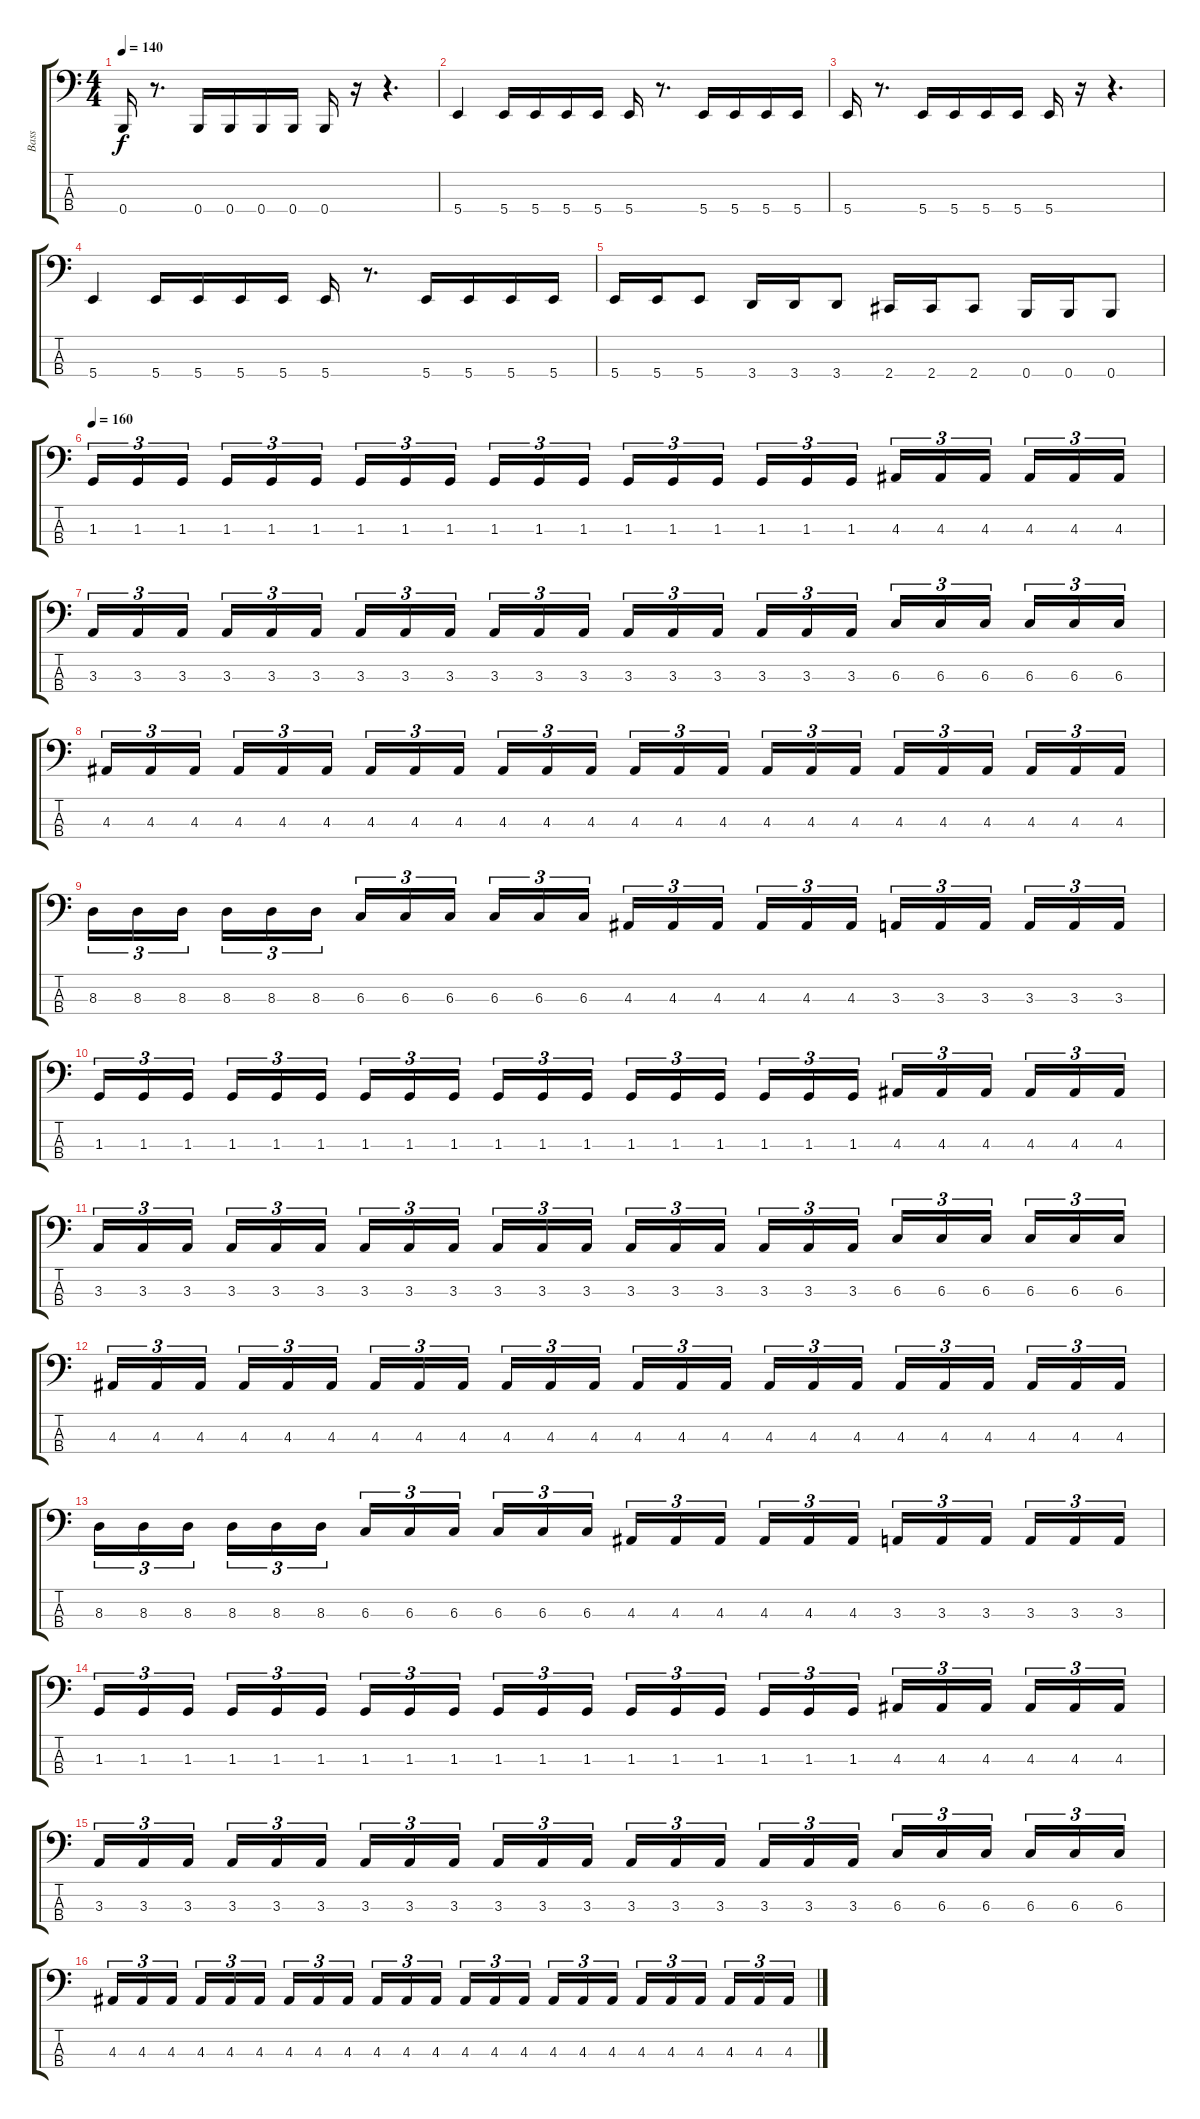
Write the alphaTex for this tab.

\track ("Bass" "Bass") {instrument electricbassfinger}
\staff {score tabs}
\tuning (E2 B1 Gb1 B0) {hide}
\ts (4 4)
\tempo 140
\clef f4
\ks c
0.4.16{dy f} r.8{d} 0.4.16 0.4.16 0.4.16 0.4.16 0.4.16 r.16 r.4{d} |
5.4.4 5.4.16 5.4.16 5.4.16 5.4.16 5.4.16 r.8{d} 5.4.16 5.4.16 5.4.16 5.4.16 |
5.4.16 r.8{d} 5.4.16 5.4.16 5.4.16 5.4.16 5.4.16 r.16 r.4{d} |
5.4.4 5.4.16 5.4.16 5.4.16 5.4.16 5.4.16 r.8{d} 5.4.16 5.4.16 5.4.16 5.4.16 |
5.4.16 5.4.16 5.4.8 3.4.16 3.4.16 3.4.8 2.4.16 2.4.16 2.4.8 0.4.16 0.4.16 0.4.8 |
\tempo 160
1.3.16{tu (3 2)} 1.3.16{tu (3 2)} 1.3.16{tu (3 2) beam splitsecondary} 1.3.16{tu (3 2)} 1.3.16{tu (3 2)} 1.3.16{tu (3 2)} 1.3.16{tu (3 2)} 1.3.16{tu (3 2)} 1.3.16{tu (3 2) beam splitsecondary} 1.3.16{tu (3 2)} 1.3.16{tu (3 2)} 1.3.16{tu (3 2)} 1.3.16{tu (3 2)} 1.3.16{tu (3 2)} 1.3.16{tu (3 2) beam splitsecondary} 1.3.16{tu (3 2)} 1.3.16{tu (3 2)} 1.3.16{tu (3 2)} 4.3.16{tu (3 2)} 4.3.16{tu (3 2)} 4.3.16{tu (3 2) beam splitsecondary} 4.3.16{tu (3 2)} 4.3.16{tu (3 2)} 4.3.16{tu (3 2)} |
3.3.16{tu (3 2)} 3.3.16{tu (3 2)} 3.3.16{tu (3 2) beam splitsecondary} 3.3.16{tu (3 2)} 3.3.16{tu (3 2)} 3.3.16{tu (3 2)} 3.3.16{tu (3 2)} 3.3.16{tu (3 2)} 3.3.16{tu (3 2) beam splitsecondary} 3.3.16{tu (3 2)} 3.3.16{tu (3 2)} 3.3.16{tu (3 2)} 3.3.16{tu (3 2)} 3.3.16{tu (3 2)} 3.3.16{tu (3 2) beam splitsecondary} 3.3.16{tu (3 2)} 3.3.16{tu (3 2)} 3.3.16{tu (3 2)} 6.3.16{tu (3 2)} 6.3.16{tu (3 2)} 6.3.16{tu (3 2) beam splitsecondary} 6.3.16{tu (3 2)} 6.3.16{tu (3 2)} 6.3.16{tu (3 2)} |
4.3.16{tu (3 2)} 4.3.16{tu (3 2)} 4.3.16{tu (3 2) beam splitsecondary} 4.3.16{tu (3 2)} 4.3.16{tu (3 2)} 4.3.16{tu (3 2)} 4.3.16{tu (3 2)} 4.3.16{tu (3 2)} 4.3.16{tu (3 2) beam splitsecondary} 4.3.16{tu (3 2)} 4.3.16{tu (3 2)} 4.3.16{tu (3 2)} 4.3.16{tu (3 2)} 4.3.16{tu (3 2)} 4.3.16{tu (3 2) beam splitsecondary} 4.3.16{tu (3 2)} 4.3.16{tu (3 2)} 4.3.16{tu (3 2)} 4.3.16{tu (3 2)} 4.3.16{tu (3 2)} 4.3.16{tu (3 2) beam splitsecondary} 4.3.16{tu (3 2)} 4.3.16{tu (3 2)} 4.3.16{tu (3 2)} |
8.3.16{tu (3 2)} 8.3.16{tu (3 2)} 8.3.16{tu (3 2) beam splitsecondary} 8.3.16{tu (3 2)} 8.3.16{tu (3 2)} 8.3.16{tu (3 2)} 6.3.16{tu (3 2)} 6.3.16{tu (3 2)} 6.3.16{tu (3 2) beam splitsecondary} 6.3.16{tu (3 2)} 6.3.16{tu (3 2)} 6.3.16{tu (3 2)} 4.3.16{tu (3 2)} 4.3.16{tu (3 2)} 4.3.16{tu (3 2) beam splitsecondary} 4.3.16{tu (3 2)} 4.3.16{tu (3 2)} 4.3.16{tu (3 2)} 3.3.16{tu (3 2)} 3.3.16{tu (3 2)} 3.3.16{tu (3 2) beam splitsecondary} 3.3.16{tu (3 2)} 3.3.16{tu (3 2)} 3.3.16{tu (3 2)} |
1.3.16{tu (3 2)} 1.3.16{tu (3 2)} 1.3.16{tu (3 2) beam splitsecondary} 1.3.16{tu (3 2)} 1.3.16{tu (3 2)} 1.3.16{tu (3 2)} 1.3.16{tu (3 2)} 1.3.16{tu (3 2)} 1.3.16{tu (3 2) beam splitsecondary} 1.3.16{tu (3 2)} 1.3.16{tu (3 2)} 1.3.16{tu (3 2)} 1.3.16{tu (3 2)} 1.3.16{tu (3 2)} 1.3.16{tu (3 2) beam splitsecondary} 1.3.16{tu (3 2)} 1.3.16{tu (3 2)} 1.3.16{tu (3 2)} 4.3.16{tu (3 2)} 4.3.16{tu (3 2)} 4.3.16{tu (3 2) beam splitsecondary} 4.3.16{tu (3 2)} 4.3.16{tu (3 2)} 4.3.16{tu (3 2)} |
3.3.16{tu (3 2)} 3.3.16{tu (3 2)} 3.3.16{tu (3 2) beam splitsecondary} 3.3.16{tu (3 2)} 3.3.16{tu (3 2)} 3.3.16{tu (3 2)} 3.3.16{tu (3 2)} 3.3.16{tu (3 2)} 3.3.16{tu (3 2) beam splitsecondary} 3.3.16{tu (3 2)} 3.3.16{tu (3 2)} 3.3.16{tu (3 2)} 3.3.16{tu (3 2)} 3.3.16{tu (3 2)} 3.3.16{tu (3 2) beam splitsecondary} 3.3.16{tu (3 2)} 3.3.16{tu (3 2)} 3.3.16{tu (3 2)} 6.3.16{tu (3 2)} 6.3.16{tu (3 2)} 6.3.16{tu (3 2) beam splitsecondary} 6.3.16{tu (3 2)} 6.3.16{tu (3 2)} 6.3.16{tu (3 2)} |
4.3.16{tu (3 2)} 4.3.16{tu (3 2)} 4.3.16{tu (3 2) beam splitsecondary} 4.3.16{tu (3 2)} 4.3.16{tu (3 2)} 4.3.16{tu (3 2)} 4.3.16{tu (3 2)} 4.3.16{tu (3 2)} 4.3.16{tu (3 2) beam splitsecondary} 4.3.16{tu (3 2)} 4.3.16{tu (3 2)} 4.3.16{tu (3 2)} 4.3.16{tu (3 2)} 4.3.16{tu (3 2)} 4.3.16{tu (3 2) beam splitsecondary} 4.3.16{tu (3 2)} 4.3.16{tu (3 2)} 4.3.16{tu (3 2)} 4.3.16{tu (3 2)} 4.3.16{tu (3 2)} 4.3.16{tu (3 2) beam splitsecondary} 4.3.16{tu (3 2)} 4.3.16{tu (3 2)} 4.3.16{tu (3 2)} |
8.3.16{tu (3 2)} 8.3.16{tu (3 2)} 8.3.16{tu (3 2) beam splitsecondary} 8.3.16{tu (3 2)} 8.3.16{tu (3 2)} 8.3.16{tu (3 2)} 6.3.16{tu (3 2)} 6.3.16{tu (3 2)} 6.3.16{tu (3 2) beam splitsecondary} 6.3.16{tu (3 2)} 6.3.16{tu (3 2)} 6.3.16{tu (3 2)} 4.3.16{tu (3 2)} 4.3.16{tu (3 2)} 4.3.16{tu (3 2) beam splitsecondary} 4.3.16{tu (3 2)} 4.3.16{tu (3 2)} 4.3.16{tu (3 2)} 3.3.16{tu (3 2)} 3.3.16{tu (3 2)} 3.3.16{tu (3 2) beam splitsecondary} 3.3.16{tu (3 2)} 3.3.16{tu (3 2)} 3.3.16{tu (3 2)} |
1.3.16{tu (3 2)} 1.3.16{tu (3 2)} 1.3.16{tu (3 2) beam splitsecondary} 1.3.16{tu (3 2)} 1.3.16{tu (3 2)} 1.3.16{tu (3 2)} 1.3.16{tu (3 2)} 1.3.16{tu (3 2)} 1.3.16{tu (3 2) beam splitsecondary} 1.3.16{tu (3 2)} 1.3.16{tu (3 2)} 1.3.16{tu (3 2)} 1.3.16{tu (3 2)} 1.3.16{tu (3 2)} 1.3.16{tu (3 2) beam splitsecondary} 1.3.16{tu (3 2)} 1.3.16{tu (3 2)} 1.3.16{tu (3 2)} 4.3.16{tu (3 2)} 4.3.16{tu (3 2)} 4.3.16{tu (3 2) beam splitsecondary} 4.3.16{tu (3 2)} 4.3.16{tu (3 2)} 4.3.16{tu (3 2)} |
3.3.16{tu (3 2)} 3.3.16{tu (3 2)} 3.3.16{tu (3 2) beam splitsecondary} 3.3.16{tu (3 2)} 3.3.16{tu (3 2)} 3.3.16{tu (3 2)} 3.3.16{tu (3 2)} 3.3.16{tu (3 2)} 3.3.16{tu (3 2) beam splitsecondary} 3.3.16{tu (3 2)} 3.3.16{tu (3 2)} 3.3.16{tu (3 2)} 3.3.16{tu (3 2)} 3.3.16{tu (3 2)} 3.3.16{tu (3 2) beam splitsecondary} 3.3.16{tu (3 2)} 3.3.16{tu (3 2)} 3.3.16{tu (3 2)} 6.3.16{tu (3 2)} 6.3.16{tu (3 2)} 6.3.16{tu (3 2) beam splitsecondary} 6.3.16{tu (3 2)} 6.3.16{tu (3 2)} 6.3.16{tu (3 2)} |
4.3.16{tu (3 2)} 4.3.16{tu (3 2)} 4.3.16{tu (3 2) beam splitsecondary} 4.3.16{tu (3 2)} 4.3.16{tu (3 2)} 4.3.16{tu (3 2)} 4.3.16{tu (3 2)} 4.3.16{tu (3 2)} 4.3.16{tu (3 2) beam splitsecondary} 4.3.16{tu (3 2)} 4.3.16{tu (3 2)} 4.3.16{tu (3 2)} 4.3.16{tu (3 2)} 4.3.16{tu (3 2)} 4.3.16{tu (3 2) beam splitsecondary} 4.3.16{tu (3 2)} 4.3.16{tu (3 2)} 4.3.16{tu (3 2)} 4.3.16{tu (3 2)} 4.3.16{tu (3 2)} 4.3.16{tu (3 2) beam splitsecondary} 4.3.16{tu (3 2)} 4.3.16{tu (3 2)} 4.3.16{tu (3 2)}
